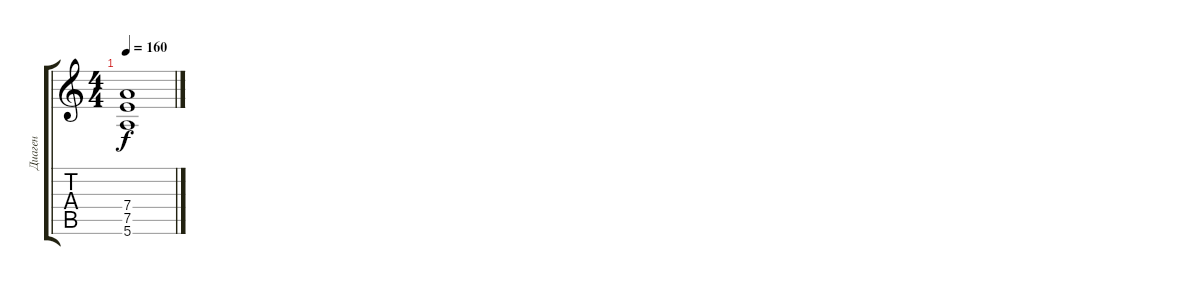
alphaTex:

\track ("Диаген" "Диаген") {instrument overdrivenguitar}
\staff {score tabs}
\tuning (E4 B3 G3 D3 A2 E2) {hide}
\ts (4 4)
\tempo 160
\clef g2
\ks c
(7.4 7.5 5.6).1{dy f}
